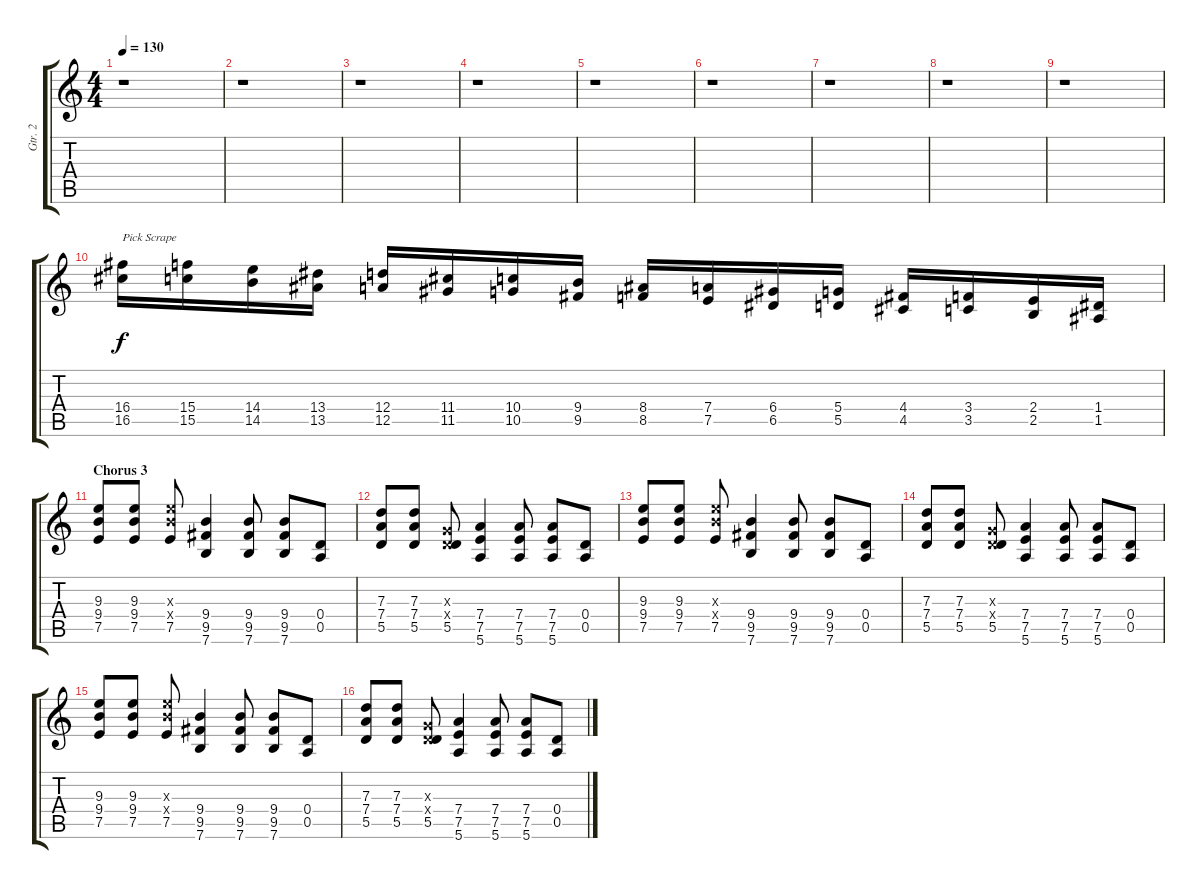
\track ("Gtr. 2" "Gtr. 2") {instrument distortionguitar}
\staff {score tabs}
\tuning (E4 B3 G3 D3 A2 E2) {hide}
\ts (4 4)
\tempo 130
\clef g2
\ks c
r.1{dy f} |
r.1 |
r.1 |
r.1 |
r.1 |
r.1 |
r.1 |
r.1 |
r.1 |
(16.4 16.5).16{txt "Pick Scrape" volume 16 instrument guitarfretnoise} (15.4 15.5).16 (14.4 14.5).16 (13.4 13.5).16 (12.4 12.5).16 (11.4 11.5).16 (10.4 10.5).16 (9.4 9.5).16 (8.4 8.5).16 (7.4 7.5).16 (6.4 6.5).16 (5.4 5.5).16 (4.4 4.5).16 (3.4 3.5).16 (2.4 2.5).16 (1.4 1.5).16 |
\section ("" "Chorus 3")
(9.3 9.4 7.5).8{volume 12 balance 16 instrument distortionguitar} (9.3 9.4 7.5).8 (9.3{x} 9.4{x} 7.5).8 (9.4 9.5 7.6).4 (9.4 9.5 7.6).8 (9.4 9.5 7.6).8 (0.4 0.5).8 |
(7.3 7.4 5.5).8 (7.3 7.4 5.5).8 (0.3{x} 0.4{x} 5.5).8 (7.4 7.5 5.6).4 (7.4 7.5 5.6).8 (7.4 7.5 5.6).8 (0.4 0.5).8 |
(9.3 9.4 7.5).8 (9.3 9.4 7.5).8 (9.3{x} 9.4{x} 7.5).8 (9.4 9.5 7.6).4 (9.4 9.5 7.6).8 (9.4 9.5 7.6).8 (0.4 0.5).8 |
(7.3 7.4 5.5).8 (7.3 7.4 5.5).8 (0.3{x} 0.4{x} 5.5).8 (7.4 7.5 5.6).4 (7.4 7.5 5.6).8 (7.4 7.5 5.6).8 (0.4 0.5).8 |
(9.3 9.4 7.5).8 (9.3 9.4 7.5).8 (9.3{x} 9.4{x} 7.5).8 (9.4 9.5 7.6).4 (9.4 9.5 7.6).8 (9.4 9.5 7.6).8 (0.4 0.5).8 |
(7.3 7.4 5.5).8 (7.3 7.4 5.5).8 (0.3{x} 0.4{x} 5.5).8 (7.4 7.5 5.6).4 (7.4 7.5 5.6).8 (7.4 7.5 5.6).8 (0.4 0.5).8
